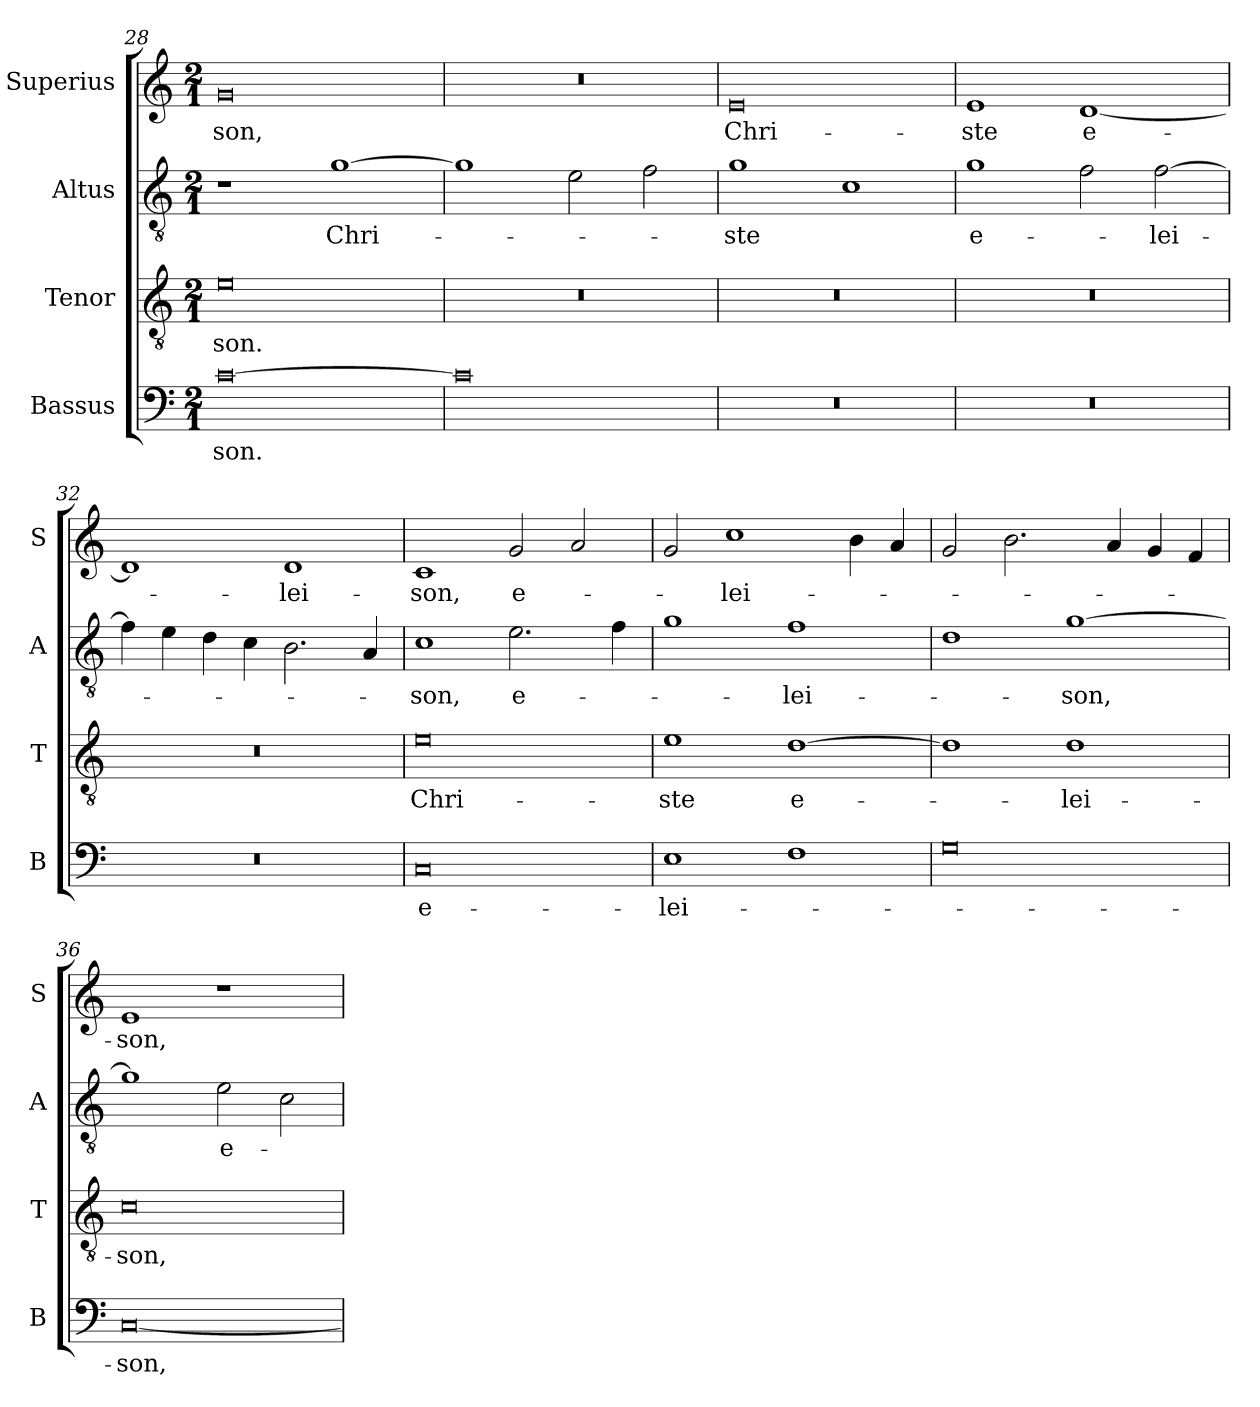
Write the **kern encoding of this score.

**kern	**text	**kern	**text	**kern	**text	**kern	**text
*part4	*part4	*part3	*part3	*part2	*part2	*part1	*part1
*staff4	*staff4	*staff3	*staff3	*staff2	*staff2	*staff1	*staff1
*I"Bassus	*	*I"Tenor	*	*I"Altus	*	*I"Superius	*
*I'B	*	*I'T	*	*I'A	*	*I'S	*
*clefF4	*	*clefGv2	*	*clefGv2	*	*clefG2	*
*k[]	*	*k[]	*	*k[]	*	*k[]	*
*M2/1	*	*M2/1	*	*M2/1	*	*M2/1	*
=28	=28	=28	=28	=28	=28	=28	=28
[0c	-son.	0e	-son.	1r	.	0g	-son,
.	.	.	.	[1g	Chri-	.	.
=29	=29	=29	=29	=29	=29	=29	=29
0c]	.	0r	.	1g]	.	0r	.
.	.	.	.	2e\	.	.	.
.	.	.	.	2f\	.	.	.
=30	=30	=30	=30	=30	=30	=30	=30
0r	.	0r	.	1g	-ste	0e	Chri-
.	.	.	.	1c	.	.	.
=31	=31	=31	=31	=31	=31	=31	=31
0r	.	0r	.	1g	e-	1e	-ste
.	.	.	.	2f\	.	[1d	e-
.	.	.	.	[2f\	-lei-	.	.
=32	=32	=32	=32	=32	=32	=32	=32
0r	.	0r	.	4f\]	.	1d]	.
.	.	.	.	4e\	.	.	.
.	.	.	.	4d\	.	.	.
.	.	.	.	4c\	.	.	.
.	.	.	.	2.B\	.	1d	-lei-
.	.	.	.	4A/	.	.	.
=33	=33	=33	=33	=33	=33	=33	=33
0C	e-	0e	Chri-	1c	-son,	1c	-son,
.	.	.	.	2.e\	e-	2g/	e-
.	.	.	.	.	.	2a/	.
.	.	.	.	4f\	.	.	.
=34	=34	=34	=34	=34	=34	=34	=34
1E	-lei-	1e	-ste	1g	.	2g/	.
.	.	.	.	.	.	1cc	-lei-
1F	.	[1d	e-	1f	-lei-	.	.
.	.	.	.	.	.	4b\	.
.	.	.	.	.	.	4a/	.
=35	=35	=35	=35	=35	=35	=35	=35
0G	.	1d]	.	1d	.	2g/	.
.	.	.	.	.	.	2.b\	.
.	.	1d	-lei-	[1g	-son,	.	.
.	.	.	.	.	.	4a/	.
.	.	.	.	.	.	4g/	.
.	.	.	.	.	.	4f/	.
=36	=36	=36	=36	=36	=36	=36	=36
[0C	-son,	0c	-son,	1g]	.	1e	-son,
.	.	.	.	2e\	e-	1r	.
.	.	.	.	2c\	.	.	.
=	=	=	=	=	=	=	=
*-	*-	*-	*-	*-	*-	*-	*-
